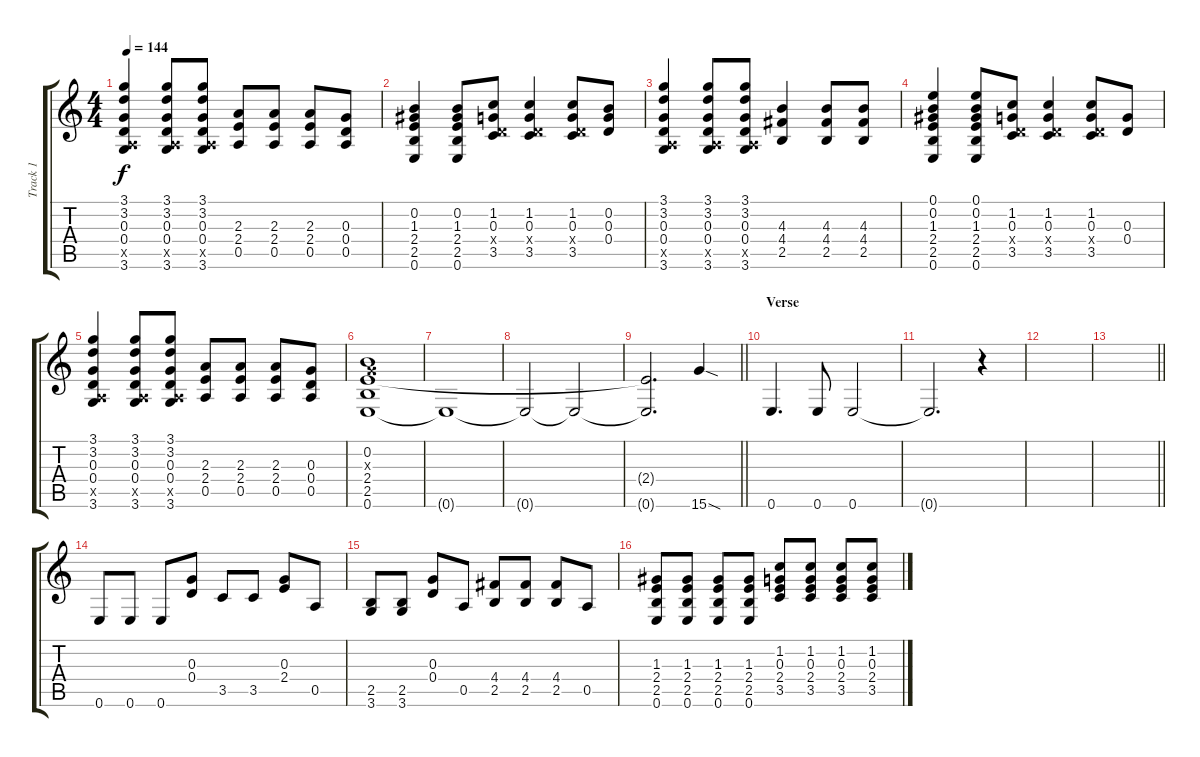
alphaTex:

\track ("Track 1" "Track 1") {instrument distortionguitar}
\staff {score tabs}
\tuning (E4 B3 G3 D3 A2 E2) {hide}
\ts (4 4)
\tempo 144
\clef g2
\ks c
(3.1 3.2 0.3 0.4 0.5{x} 3.6).4{dy f} (3.1 3.2 0.3 0.4 0.5{x} 3.6).8 (3.1 3.2 0.3 0.4 0.5{x} 3.6).8 (2.3 2.4 0.5).8 (2.3 2.4 0.5).8 (2.3 2.4 0.5).8 (0.3 0.4 0.5).8 |
(0.2 1.3 2.4 2.5 0.6).4 (0.2 1.3 2.4 2.5 0.6).8 (1.2 0.3 0.4{x} 3.5).8 (1.2 0.3 0.4{x} 3.5).4 (1.2 0.3 0.4{x} 3.5).8 (0.2 0.3 0.4).8 |
(3.1 3.2 0.3 0.4 0.5{x} 3.6).4 (3.1 3.2 0.3 0.4 0.5{x} 3.6).8 (3.1 3.2 0.3 0.4 0.5{x} 3.6).8 (4.3 4.4 2.5).4 (4.3 4.4 2.5).8 (4.3 4.4 2.5).8 |
(0.1 0.2 1.3 2.4 2.5 0.6).4 (0.1 0.2 1.3 2.4 2.5 0.6).8 (1.2 0.3 0.4{x} 3.5).8 (1.2 0.3 0.4{x} 3.5).4 (1.2 0.3 0.4{x} 3.5).8 (0.3 0.4).8 |
(3.1 3.2 0.3 0.4 0.5{x} 3.6).4 (3.1 3.2 0.3 0.4 0.5{x} 3.6).8 (3.1 3.2 0.3 0.4 0.5{x} 3.6).8 (2.3 2.4 0.5).8 (2.3 2.4 0.5).8 (2.3 2.4 0.5).8 (0.3 0.4 0.5).8 |
(0.2 0.3{x} 2.4 2.5 0.6).1 |
0.6{t}.1 |
0.6{t}.2 0.6{t}.2 |
\barLineRight lightlight
(2.4{t} 0.6{t}).2{d} 15.6{sod}.4 |
\section ("" "Verse")
0.6.4{d} 0.6.8 0.6.2 |
0.6{t}.2{d} r.4 |
|
\barLineRight lightlight
|
0.6.8 0.6.8 0.6.8 (0.3 0.4).8 3.5.8 3.5.8 (0.3 2.4).8 0.5.8 |
(2.5 3.6).8 (2.5 3.6).8 (0.3 0.4).8 0.5.8 (4.4 2.5).8 (4.4 2.5).8 (4.4 2.5).8 0.5.8 |
(1.3 2.4 2.5 0.6).8 (1.3 2.4 2.5 0.6).8 (1.3 2.4 2.5 0.6).8 (1.3 2.4 2.5 0.6).8 (1.2 0.3 2.4 3.5).8 (1.2 0.3 2.4 3.5).8 (1.2 0.3 2.4 3.5).8 (1.2 0.3 2.4 3.5).8
